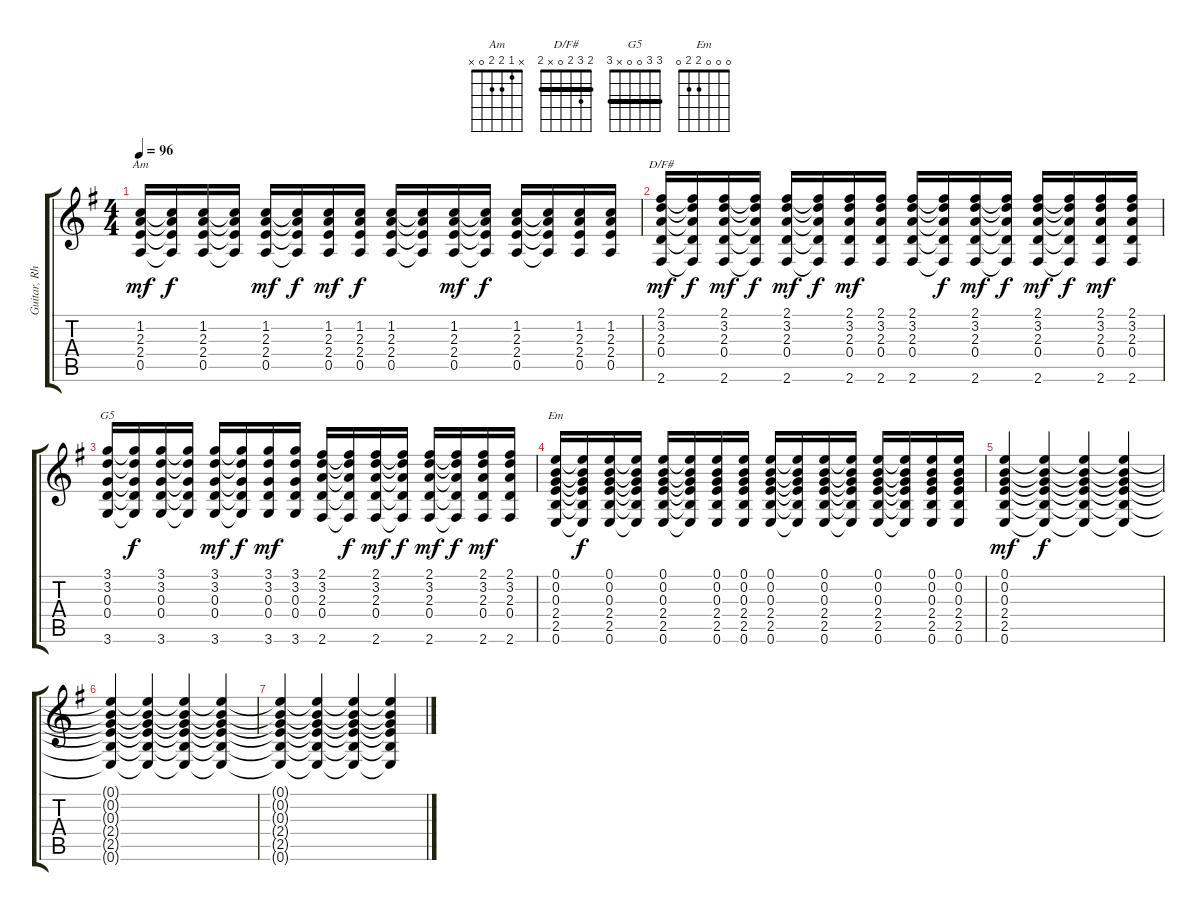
\track ("Guitar, Rhythm" "Guitar, Rh") {instrument acousticguitarsteel}
\staff {score tabs}
\tuning (E4 B3 G3 D3 A2 E2) {hide}
\chord ("Am" x 1 2 2 0 x)
\chord ("D/F#" 2 3 2 0 x 2) {barre 2}
\chord ("G5" 3 3 0 0 x 3) {barre 3}
\chord ("Em" 0 0 0 2 2 0)
\ts (4 4)
\tempo 96
\clef g2
\ks g
(1.2 2.3 2.4 0.5).16{ch "Am" dy mf} (1.2{t} 2.3{t} 2.4{t} 0.5{t}).16{dy f} (1.2 2.3 2.4 0.5).16 (1.2{t} 2.3{t} 2.4{t} 0.5{t}).16 (1.2 2.3 2.4 0.5).16{dy mf} (1.2{t} 2.3{t} 2.4{t} 0.5{t}).16{dy f} (1.2 2.3 2.4 0.5).16{dy mf} (1.2 2.3 2.4 0.5).16{dy f} (1.2 2.3 2.4 0.5).16 (1.2{t} 2.3{t} 2.4{t} 0.5{t}).16 (1.2 2.3 2.4 0.5).16{dy mf} (1.2{t} 2.3{t} 2.4{t} 0.5{t}).16{dy f} (1.2 2.3 2.4 0.5).16 (1.2{t} 2.3{t} 2.4{t} 0.5{t}).16 (1.2 2.3 2.4 0.5).16 (1.2 2.3 2.4 0.5).16 |
(2.1 3.2 2.3 0.4 2.6).16{ch "D/F#" dy mf} (2.1{t} 3.2{t} 2.3{t} 0.4{t} 2.6{t}).16{dy f} (2.1 3.2 2.3 0.4 2.6).16{dy mf} (2.1{t} 3.2{t} 2.3{t} 0.4{t} 2.6{t}).16{dy f} (2.1 3.2 2.3 0.4 2.6).16{dy mf} (2.1{t} 3.2{t} 2.3{t} 0.4{t} 2.6{t}).16{dy f} (2.1 3.2 2.3 0.4 2.6).16{dy mf} (2.1 3.2 2.3 0.4 2.6).16 (2.1 3.2 2.3 0.4 2.6).16 (2.1{t} 3.2{t} 2.3{t} 0.4{t} 2.6{t}).16{dy f} (2.1 3.2 2.3 0.4 2.6).16{dy mf} (2.1{t} 3.2{t} 2.3{t} 0.4{t} 2.6{t}).16{dy f} (2.1 3.2 2.3 0.4 2.6).16{dy mf} (2.1{t} 3.2{t} 2.3{t} 0.4{t} 2.6{t}).16{dy f} (2.1 3.2 2.3 0.4 2.6).16{dy mf} (2.1 3.2 2.3 0.4 2.6).16 |
(3.1 3.2 0.3 0.4 3.6).16{ch "G5"} (3.1{t} 3.2{t} 0.3{t} 0.4{t} 3.6{t}).16{dy f} (3.1 3.2 0.3 0.4 3.6).16 (3.1{t} 3.2{t} 0.3{t} 0.4{t} 3.6{t}).16 (3.1 3.2 0.3 0.4 3.6).16{dy mf} (3.1{t} 3.2{t} 0.3{t} 0.4{t} 3.6{t}).16{dy f} (3.1 3.2 0.3 0.4 3.6).16{dy mf} (3.1 3.2 0.3 0.4 3.6).16 (2.1 3.2 2.3 0.4 2.6).16 (2.1{t} 3.2{t} 2.3{t} 0.4{t} 2.6{t}).16{dy f} (2.1 3.2 2.3 0.4 2.6).16{dy mf} (2.1{t} 3.2{t} 2.3{t} 0.4{t} 2.6{t}).16{dy f} (2.1 3.2 2.3 0.4 2.6).16{dy mf} (2.1{t} 3.2{t} 2.3{t} 0.4{t} 2.6{t}).16{dy f} (2.1 3.2 2.3 0.4 2.6).16{dy mf} (2.1 3.2 2.3 0.4 2.6).16 |
(0.1 0.2 0.3 2.4 2.5 0.6).16{ch "Em"} (0.1{t} 0.2{t} 0.3{t} 2.4{t} 2.5{t} 0.6{t}).16{dy f} (0.1 0.2 0.3 2.4 2.5 0.6).16 (0.1{t} 0.2{t} 0.3{t} 2.4{t} 2.5{t} 0.6{t}).16 (0.1 0.2 0.3 2.4 2.5 0.6).16 (0.1{t} 0.2{t} 0.3{t} 2.4{t} 2.5{t} 0.6{t}).16 (0.1 0.2 0.3 2.4 2.5 0.6).16 (0.1 0.2 0.3 2.4 2.5 0.6).16 (0.1 0.2 0.3 2.4 2.5 0.6).16 (0.1{t} 0.2{t} 0.3{t} 2.4{t} 2.5{t} 0.6{t}).16 (0.1 0.2 0.3 2.4 2.5 0.6).16 (0.1{t} 0.2{t} 0.3{t} 2.4{t} 2.5{t} 0.6{t}).16 (0.1 0.2 0.3 2.4 2.5 0.6).16 (0.1{t} 0.2{t} 0.3{t} 2.4{t} 2.5{t} 0.6{t}).16 (0.1 0.2 0.3 2.4 2.5 0.6).16 (0.1 0.2 0.3 2.4 2.5 0.6).16 |
(0.1 0.2 0.3 2.4 2.5 0.6).4{dy mf} (0.1{t} 0.2{t} 0.3{t} 2.4{t} 2.5{t} 0.6{t}).4{dy f} (0.1{t} 0.2{t} 0.3{t} 2.4{t} 2.5{t} 0.6{t}).4 (0.1{t} 0.2{t} 0.3{t} 2.4{t} 2.5{t} 0.6{t}).4 |
(0.1{t} 0.2{t} 0.3{t} 2.4{t} 2.5{t} 0.6{t}).4 (0.1{t} 0.2{t} 0.3{t} 2.4{t} 2.5{t} 0.6{t}).4 (0.1{t} 0.2{t} 0.3{t} 2.4{t} 2.5{t} 0.6{t}).4 (0.1{t} 0.2{t} 0.3{t} 2.4{t} 2.5{t} 0.6{t}).4 |
(0.1{t} 0.2{t} 0.3{t} 2.4{t} 2.5{t} 0.6{t}).4 (0.1{t} 0.2{t} 0.3{t} 2.4{t} 2.5{t} 0.6{t}).4 (0.1{t} 0.2{t} 0.3{t} 2.4{t} 2.5{t} 0.6{t}).4 (0.1{t} 0.2{t} 0.3{t} 2.4{t} 2.5{t} 0.6{t}).4
